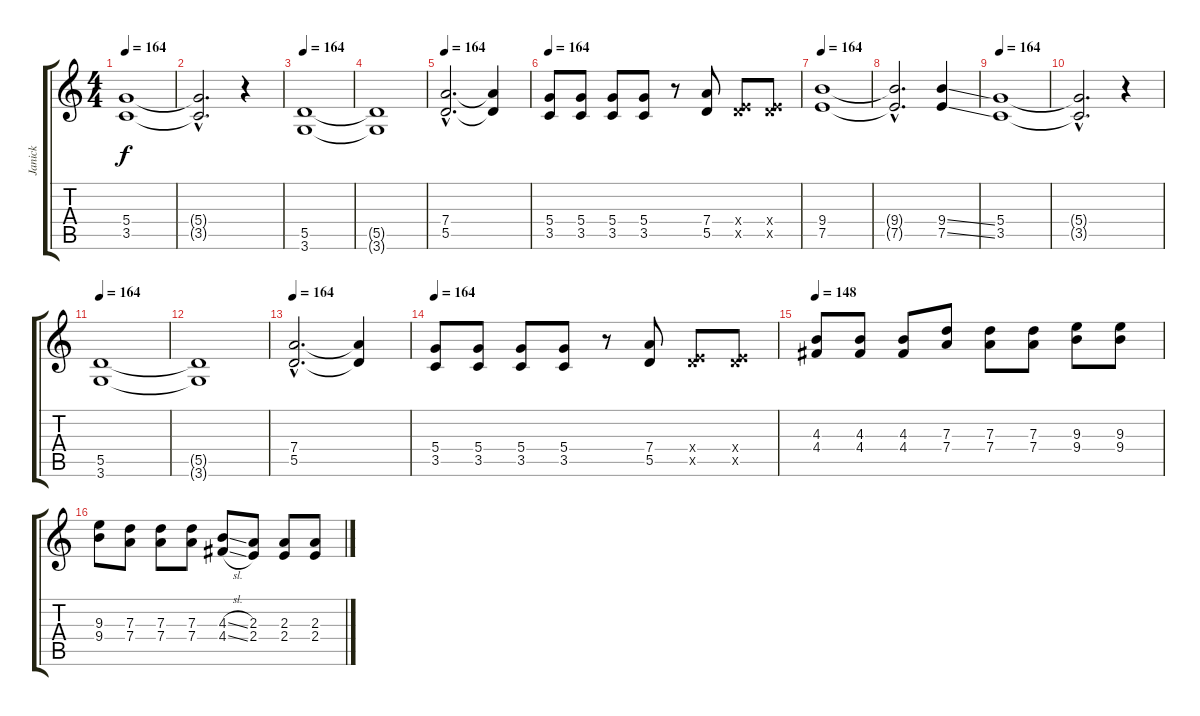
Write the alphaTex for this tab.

\track ("Janick" "Janick") {instrument overdrivenguitar}
\staff {score tabs}
\tuning (E4 B3 G3 D3 A2 E2) {hide}
\ts (4 4)
\tempo 164
\clef g2
\ks c
(5.4 3.5).1{dy f} |
(5.4{hac t} 3.5{hac t}).2{d} r.4 |
\tempo 164
(5.5 3.6).1 |
(5.5{t} 3.6{t}).1 |
\tempo 164
(7.4{hac} 5.5{hac}).2{d} (7.4{t} 5.5{t}).4 |
\tempo 164
(5.4 3.5).8 (5.4 3.5).8 (5.4 3.5).8 (5.4 3.5).8 r.8 (7.4 5.5).8 (0.4{x} 7.5{x}).8 (0.4{x} 7.5{x}).8 |
\tempo 164
(9.4 7.5).1 |
(9.4{hac t} 7.5{hac t}).2{d} (9.4{ss} 7.5{ss}).4 |
\tempo 164
(5.4 3.5).1 |
(5.4{hac t} 3.5{hac t}).2{d} r.4 |
\tempo 164
(5.5 3.6).1 |
(5.5{t} 3.6{t}).1 |
\tempo 164
(7.4{hac} 5.5{hac}).2{d} (7.4{t} 5.5{t}).4 |
\tempo 164
(5.4 3.5).8 (5.4 3.5).8 (5.4 3.5).8 (5.4 3.5).8 r.8 (7.4 5.5).8 (0.4{x} 7.5{x}).8 (0.4{x} 7.5{x}).8 |
\tempo 148
(4.3 4.4).8 (4.3 4.4).8 (4.3 4.4).8 (7.3 7.4).8 (7.3 7.4).8 (7.3 7.4).8 (9.3 9.4).8 (9.3 9.4).8 |
(9.3 9.4).8 (7.3 7.4).8 (7.3 7.4).8 (7.3 7.4).8 (4.3{sl} 4.4{sl}).8 (2.3 2.4).8 (2.3 2.4).8 (2.3 2.4).8
